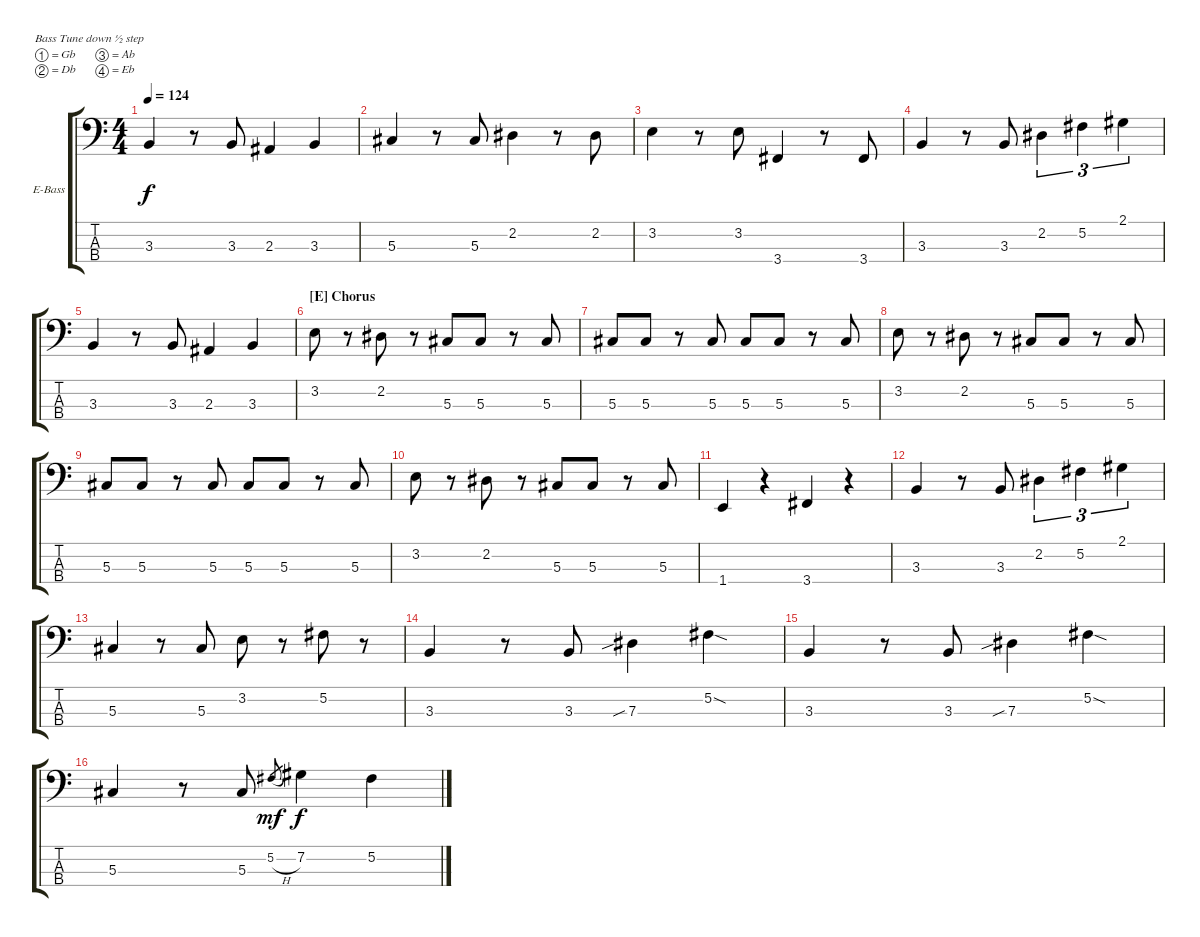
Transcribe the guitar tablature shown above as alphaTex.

\bracketExtendMode groupsimilarinstruments
\firstSystemTrackNameOrientation horizontal
\otherSystemsTrackNameOrientation horizontal
\track ("Bass" "E-Bass") {instrument electricbasspick}
\staff {score tabs}
\tuning (Gb2 Db2 Ab1 Eb1)
\ts (4 4)
\tempo 124
\clef f4
\scale
1.03909
\ks c
3.3.4{dy f} r.8 3.3.8 2.3.4 3.3.4 |
\scale
0.960908 5.3.4 r.8 5.3.8 2.2.4 r.8 2.2.8 |
\scale
1.03909 3.2.4 r.8 3.2.8 3.4.4 r.8 3.4.8 |
\scale
0.960908 3.3.4 r.8 3.3.8 2.2.4{tu (3 2)} 5.2.4{tu (3 2)} 2.1.4{tu (3 2)} |
\scale
1.03909 3.3.4 r.8 3.3.8 2.3.4 3.3.4 |
\section ("E" "Chorus")
\scale
0.960908 3.2.8 r.8 2.2.8 r.8 5.3.8 5.3.8 r.8 5.3.8 |
\scale
1.03909 5.3.8 5.3.8 r.8 5.3.8 5.3.8 5.3.8 r.8 5.3.8 |
\scale
0.960908 3.2.8 r.8 2.2.8 r.8 5.3.8 5.3.8 r.8 5.3.8 |
\scale
1.03909 5.3.8 5.3.8 r.8 5.3.8 5.3.8 5.3.8 r.8 5.3.8 |
\scale
0.960908 3.2.8 r.8 2.2.8 r.8 5.3.8 5.3.8 r.8 5.3.8 |
\scale
1.03909 1.4.4 r.4 3.4.4 r.4 |
\scale
0.960908 3.3.4 r.8 3.3.8 2.2.4{tu (3 2)} 5.2.4{tu (3 2)} 2.1.4{tu (3 2)} |
\scale
1.03909 5.3.4 r.8 5.3.8 3.2.8 r.8 5.2.8 r.8 |
\scale
0.960908 3.3.4 r.8 3.3.8 7.3{sib}.4 5.2{sod}.4 |
\scale
1.03909 3.3.4 r.8 3.3.8 7.3{sib}.4 5.2{sod}.4 |
\scale
0.960908 5.3.4 r.8 5.3.8 5.2{h}.8{gr dy mf} 7.2.4{dy f} 5.2.4
